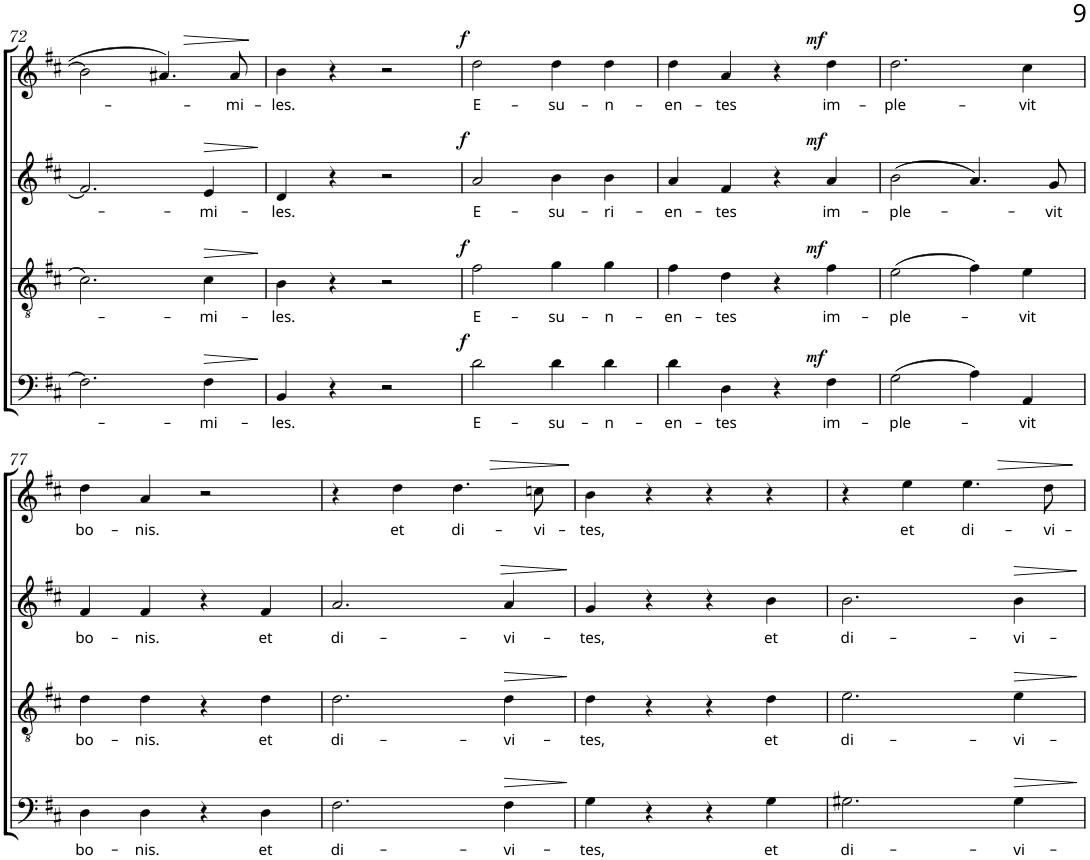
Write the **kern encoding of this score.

**kern	**text	**dynam	**kern	**text	**dynam	**kern	**text	**dynam	**kern	**text	**dynam
*part4	*part4	*part4	*part3	*part3	*part3	*part2	*part2	*part2	*part1	*part1	*part1
*staff4	*staff4	*staff4	*staff3	*staff3	*staff3	*staff2	*staff2	*staff2	*staff1	*staff1	*staff1
*I"Bass	*	*	*I"Tenor	*	*	*I"Alto	*	*	*I"Soprano	*	*
!!LO:PB:g=z
*clefF4	*	*	*clefGv2	*	*	*clefG2	*	*	*clefG2	*	*
*k[f#c#]	*	*	*k[f#c#]	*	*	*k[f#c#]	*	*	*k[f#c#]	*	*
*M4/4	*	*	*M4/4	*	*	*M4/4	*	*	*M4/4	*	*
*met(c)	*	*	*met(c)	*	*	*met(c)	*	*	*met(c)	*	*
=72	=72	=72	=72	=72	=72	=72	=72	=72	=72	=72	=72
2.F#\]	.	.	2.c#\	.	.	2.f#/]	.	.	2b\]	.	.
!	!	!	!	!	!	!	!	!	!	!	!LO:HP:b
.	.	.	.	.	.	.	.	.	4.a#X/	.	>
!	!LO:LY:b	!LO:HP:b	!	!LO:LY:b	!LO:HP:b	!	!LO:LY:b	!LO:HP:b	!	!	!
4F#\	-mi-	>	4c#\	-mi-	>	4e/	-mi-	>	.	.	.
!	!	!	!	!	!	!	!	!	!	!LO:LY:b	!
.	.	.	.	.	.	.	.	.	8a#/	-mi-	.
.	.	]	.	.	]	.	.	]	.	.	]
=73	=73	=73	=73	=73	=73	=73	=73	=73	=73	=73	=73
!	!LO:LY:b	!	!	!LO:LY:b	!	!	!LO:LY:b	!	!	!LO:LY:b	!
4BB/	-les.	.	4B\	-les.	.	4d/	-les.	.	4b\	-les.	.
4r	.	.	4r	.	.	4r	.	.	4r	.	.
2r	.	.	2r	.	.	2r	.	.	2r	.	.
=74	=74	=74	=74	=74	=74	=74	=74	=74	=74	=74	=74
!	!LO:LY:b	!LO:DY:a	!	!LO:LY:b	!LO:DY:a	!	!LO:LY:b	!LO:DY:a	!	!LO:LY:b	!LO:DY:a
2d\	E-	f	2f#\	E-	f	2a/	E-	f	2dd\	E-	f
!	!LO:LY:b	!	!	!LO:LY:b	!	!	!LO:LY:b	!	!	!LO:LY:b	!
4d\	-su-	.	4g\	-su-	.	4b\	-su-	.	4dd\	-su-	.
!	!LO:LY:b	!	!	!LO:LY:b	!	!	!LO:LY:b	!	!	!LO:LY:b	!
4d\	-n-	.	4g\	-n-	.	4b\	-ri-	.	4dd\	-n-	.
=75	=75	=75	=75	=75	=75	=75	=75	=75	=75	=75	=75
!	!LO:LY:b	!	!	!LO:LY:b	!	!	!LO:LY:b	!	!	!LO:LY:b	!
4d\	-en-	.	4f#\	-en-	.	4a/	-en-	.	4dd\	-en-	.
!	!LO:LY:b	!	!	!LO:LY:b	!	!	!LO:LY:b	!	!	!LO:LY:b	!
4D\	-tes	.	4d\	-tes	.	4f#/	-tes	.	4a/	-tes	.
4r	.	.	4r	.	.	4r	.	.	4r	.	.
!	!LO:LY:b	!LO:DY:a	!	!LO:LY:b	!LO:DY:a	!	!LO:LY:b	!LO:DY:a	!	!LO:LY:b	!LO:DY:a
4F#\	im-	mf	4f#\	im-	mf	4a/	im-	mf	4dd\	im-	mf
=76	=76	=76	=76	=76	=76	=76	=76	=76	=76	=76	=76
!	!LO:LY:b	!	!	!LO:LY:b	!	!	!LO:LY:b	!	!	!LO:LY:b	!
(2G\	ple-	.	(2e\	ple-	.	(2b\	-ple-	.	2.dd\	ple-	.
4A\)	.	.	4f#\)	.	.	4.a/)	.	.	.	.	.
!	!LO:LY:b	!	!	!LO:LY:b	!	!	!	!	!	!LO:LY:b	!
4AA/	-vit	.	4e\	-vit	.	.	.	.	4cc#\	-vit	.
!	!	!	!	!	!	!	!LO:LY:b	!	!	!	!
.	.	.	.	.	.	8g/	-vit	.	.	.	.
!!LO:LB:g=z
=77	=77	=77	=77	=77	=77	=77	=77	=77	=77	=77	=77
!	!LO:LY:b	!	!	!LO:LY:b	!	!	!LO:LY:b	!	!	!LO:LY:b	!
4D\	bo-	.	4d\	bo-	.	4f#/	bo-	.	4dd\	bo-	.
!	!LO:LY:b	!	!	!LO:LY:b	!	!	!LO:LY:b	!	!	!LO:LY:b	!
4D\	-nis.	.	4d\	-nis.	.	4f#/	-nis.	.	4a/	-nis.	.
4r	.	.	4r	.	.	4r	.	.	2r	.	.
!	!LO:LY:b	!	!	!LO:LY:b	!	!	!LO:LY:b	!	!	!	!
4D\	et	.	4d\	-et	.	4f#/	-et	.	.	.	.
=78	=78	=78	=78	=78	=78	=78	=78	=78	=78	=78	=78
!	!LO:LY:b	!	!	!LO:LY:b	!	!	!LO:LY:b	!	!	!	!
2.F#\	di-	.	2.d\	di-	.	2.a/	di-	.	4r	.	.
!	!	!	!	!	!	!	!	!	!	!LO:LY:b	!
.	.	.	.	.	.	.	.	.	4dd\	-et	.
!	!	!	!	!	!	!	!	!	!	!LO:LY:b	!
.	.	.	.	.	.	.	.	.	4.dd\	di-	.
!	!LO:LY:b	!LO:HP:b	!	!LO:LY:b	!LO:HP:b	!	!LO:LY:b	!LO:HP:b	!	!	!
4F#\	-vi-	>	4d\	-vi-	>	4a/	-vi-	>	.	.	.
!	!	!	!	!	!	!	!	!	!	!LO:LY:b	!LO:HP:b
.	.	.	.	.	.	.	.	.	8ccn\	-vi-	>
.	.	]	.	.	]	.	.	]	.	.	]
=79	=79	=79	=79	=79	=79	=79	=79	=79	=79	=79	=79
!	!LO:LY:b	!	!	!LO:LY:b	!	!	!LO:LY:b	!	!	!LO:LY:b	!
4G\	-tes,	.	4d\	-tes,	.	4g/	-tes,	.	4b\	-tes,	.
4r	.	.	4r	.	.	4r	.	.	4r	.	.
4r	.	.	4r	.	.	4r	.	.	4r	.	.
!	!LO:LY:b	!	!	!LO:LY:b	!	!	!LO:LY:b	!	!	!	!
4G\	et	.	4d\	et	.	4b\	et	.	4r	.	.
=80	=80	=80	=80	=80	=80	=80	=80	=80	=80	=80	=80
!	!LO:LY:b	!	!	!LO:LY:b	!	!	!LO:LY:b	!	!	!	!
2.G#X\	di-	.	2.e\	di-	.	2.b\	di-	.	4r	.	.
!	!	!	!	!	!	!	!	!	!	!LO:LY:b	!
.	.	.	.	.	.	.	.	.	4ee\	et	.
!	!	!	!	!	!	!	!	!	!	!LO:LY:b	!
.	.	.	.	.	.	.	.	.	4.ee\	di-	.
!	!LO:LY:b	!LO:HP:b	!	!LO:LY:b	!LO:HP:b	!	!LO:LY:b	!LO:HP:b	!	!	!
4G#\	-vi-	>	4e\	-vi-	>	4b\	-vi-	>	.	.	.
!	!	!	!	!	!	!	!	!	!	!LO:LY:b	!LO:HP:b
.	.	.	.	.	.	.	.	.	8dd\	-vi-	>
.	.	]	.	.	]	.	.	]	.	.	]
=	=	=	=	=	=	=	=	=	=	=	=
*-	*-	*-	*-	*-	*-	*-	*-	*-	*-	*-	*-
